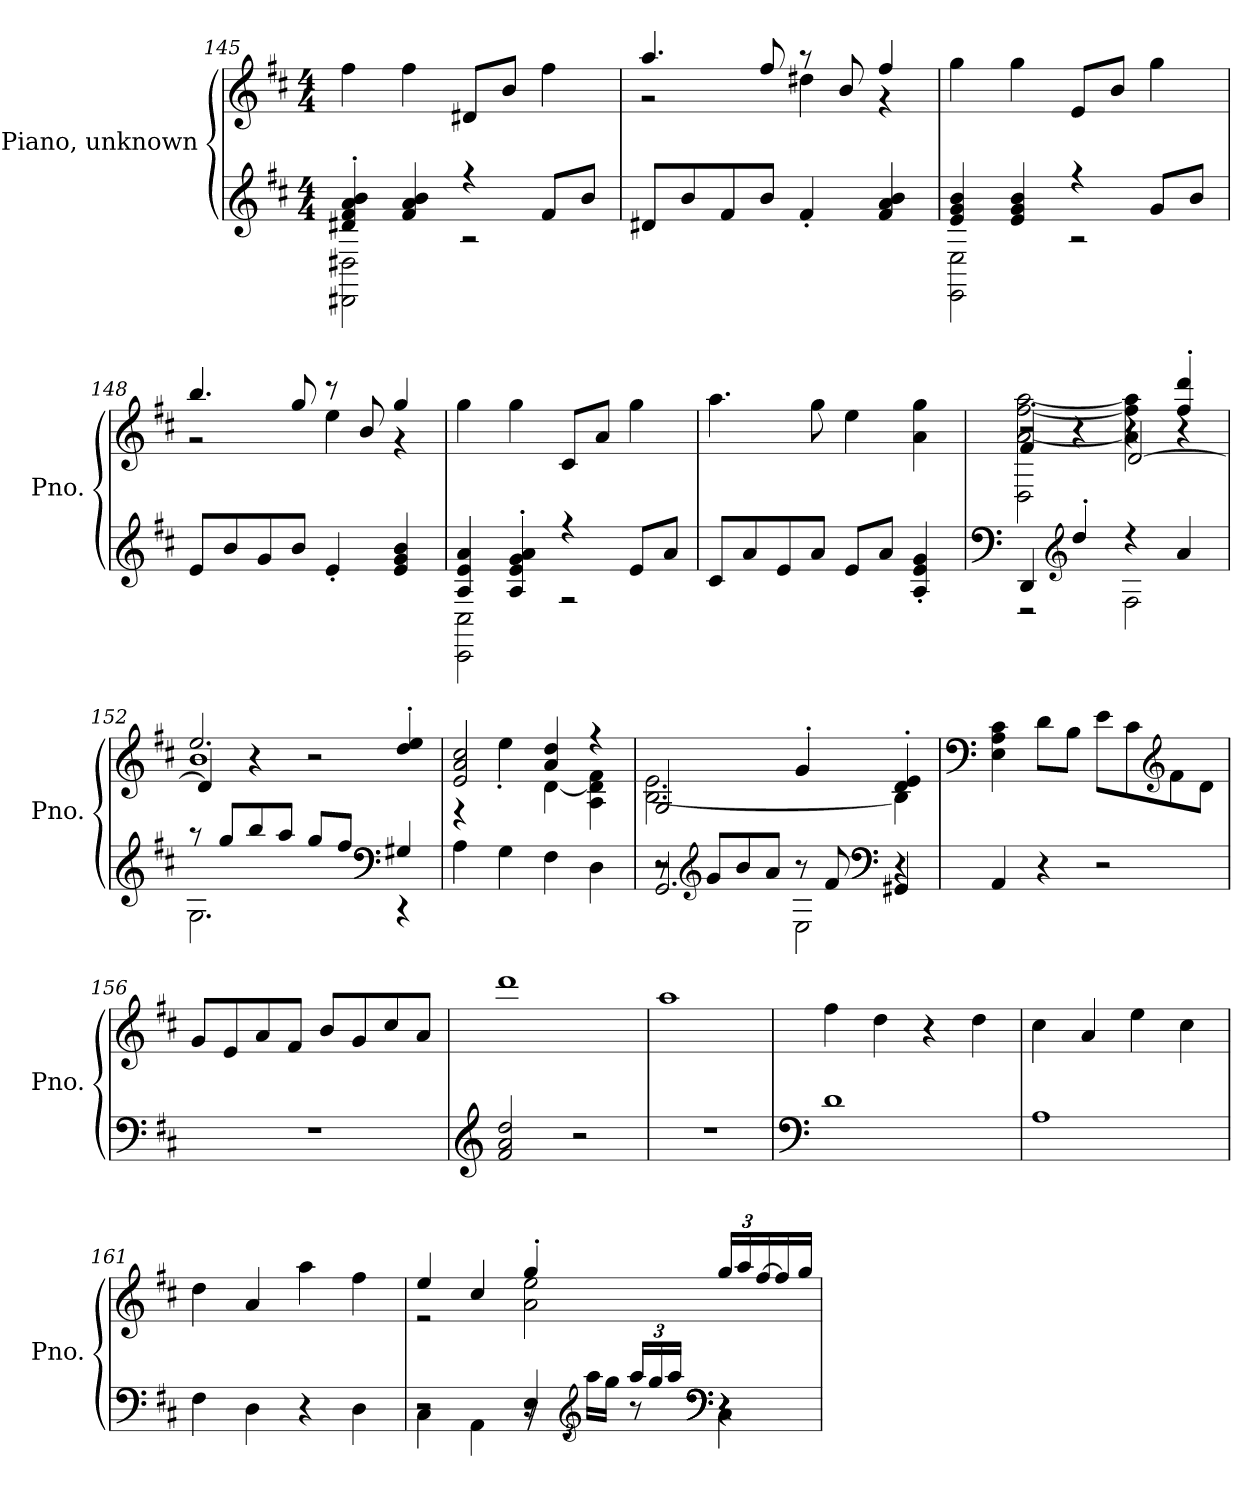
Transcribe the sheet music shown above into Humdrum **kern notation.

**kern	**kern
*part1	*part1
*staff2	*staff1
*I"Piano, unknown	*
*I'Pno.	*
*clefG2	*clefG2
*k[f#c#]	*k[f#c#]
*M4/4	*M4/4
=145	=145
*^	*
4d#X/' 4f#/' 4a/' 4b/'	2DD#X\ 2D#X\	4ff#\
4f#/ 4a/ 4b/	.	4ff#\
4r	2r	8d#X/L
.	.	8b/J
8f#/L	.	4ff#\
8b/J	.	.
*v	*v	*
=146	=146
*	*^
8d#X/L	4.aa/	2r
8b/	.	.
8f#/	.	.
8b/J	8ff#/	.
4f#'/	8r	4dd#X\
.	8b/	.
4f#/ 4a/ 4b/	4ff#/	4r
*	*v	*v
=147	=147
*^	*
4e/ 4g/ 4b/	2EE\ 2E\	4gg\
4e/ 4g/ 4b/	.	4gg\
4r	2r	8e/L
.	.	8b/J
8g/L	.	4gg\
8b/J	.	.
*v	*v	*
!!LO:PB:g=z
=148	=148
*	*^
8e/L	4.bb/	2r
8b/	.	.
8g/	.	.
8b/J	8gg/	.
4e'/	8r	4ee\
.	8b/	.
4e/ 4g/ 4b/	4gg/	4r
*	*v	*v
=149	=149
*^	*
4A/ 4e/ 4a/	2CC#\ 2C#\	4gg\
4A/' 4e/' 4g/' 4a/'	.	4gg\
4r	2r	8c#/L
.	.	8a/J
8e/L	.	4gg\
8a/J	.	.
*v	*v	*
=150	=150
8c#/L	4.aa\
8a/	.
8e/	.
8a/J	8gg\
8e/L	4ee\
8a/J	.
4A/' 4e/' 4g/'	4a\ 4gg\
=151	=151
*clefF4	*
*^	*^
*	*	*	*^
4DD/	2r	4f#'/	2D\ [2a\ [2ff#\ [2aa\	2r
*clefG2	*	*	*	*
4dd'/	.	4r	.	.
4r	2F#\	4r	4a\] 4ff#\] 4aa\]	[2d/
4a/	.	4ff#/' 4ddd/'	4r	.
!!LO:LB:g=z	!!	!!
=152	=152	=152	=152	=152
8r	2.G\	2.ee/	1b	4d/]
8gg/L	.	.	.	.
8bb/	.	.	.	4r
8aa/J	.	.	.	.
8gg/L	.	.	.	2r
8ff#/J	.	.	.	.
*clefF4	*	*	*	*
4G#X/	4r	4dd/' 4ee/'	.	.
*v	*v	*	*	*
*	*	*v	*v
=153	=153	=153
4A\	2e/ 2a/ 2cc#/	4r
4G\	.	4ee'\
4F#\	4a/ 4dd/	[4d\
4D\	4r	4A\ 4d\] 4f#\
=154	=154	=154
*^	*	*
*	*^	*	*
8r	2r	2.GG/	2G/	[2.B\ 2.e\
*clefG2	*	*	*	*
8g/L	.	.	.	.
8b/	.	.	.	.
8a/J	.	.	.	.
8r	2E\	.	4g'/	.
8f#/	.	.	.	.
*clefF4	*	*	*	*
4GG#X/	.	4r	4d/' 4e/'	4B\]
*v	*v	*v	*	*
*	*v	*v
=155	=155
*	*clefF4
4AA/	4E\ 4A\ 4c#\
4r	8d\L
.	8B\J
2r	8e\L
.	8c#\
*	*clefG2
.	8f#\
.	8d\J
!!LO:LB:g=z
=156	=156
1r	8g/L
.	8e/
.	8a/
.	8f#/J
.	8b/L
.	8g/
.	8cc#/
.	8a/J
=157	=157
*clefG2	*
2f#/ 2a/ 2dd/	1ddd
2r	.
=158	=158
1r	1aa
=159	=159
*clefF4	*
1d	4ff#\
.	4dd\
.	4r
.	4dd\
=160	=160
1A	4cc#\
.	4a/
.	4ee\
.	4cc#\
=161	=161
4F#\	4dd\
4D\	4a/
4r	4aa\
4D\	4ff#\
!!LO:LB:g=z
=162	=162
*^	*^
*	*^	*	*
2r	4C#\	2r	4ee/	2r
.	4AA\	.	4cc#/	.
8r	24r	4E/	4gg'/	2a\ 2ee\
*clefG2	*	*	*	*
.	24aa\LL	.	.	.
.	24gg\JJ	.	.	.
*Xbrackettup	*	*	*	*
24aa/LL	8r	.	.	.
24gg/	.	.	.	.
24aa/JJ	.	.	.	.
*clefF4	*	*	*	*
*	*	*	*Xbrackettup	*
4r	4C#\	4r	24gg/LL	.
.	.	.	24aa/	.
.	.	.	[24ff#/	.
.	.	.	16ff#/]	.
.	.	.	16gg/JJ	.
*v	*v	*v	*	*
*	*v	*v
=	=
*-	*-
